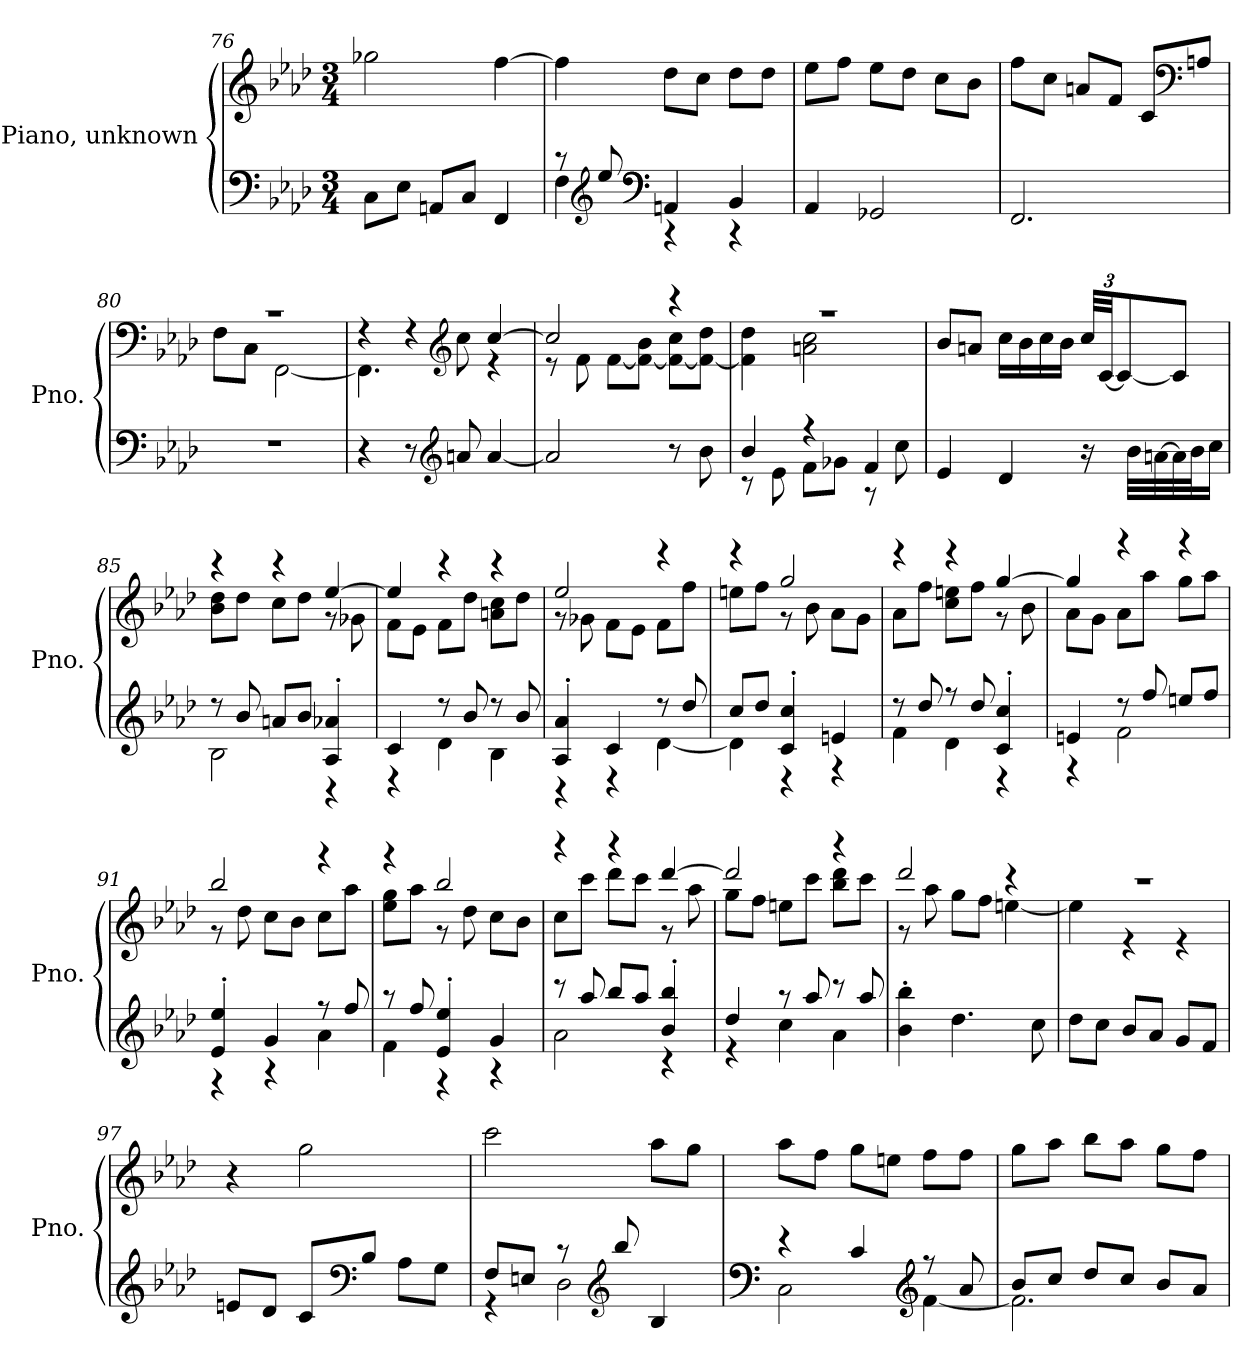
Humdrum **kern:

**kern	**kern
*part1	*part1
*staff2	*staff1
*I"Piano, unknown	*
*I'Pno.	*
*clefF4	*clefG2
*k[b-e-a-d-]	*k[b-e-a-d-]
*M3/4	*M3/4
=76	=76
8C\L	2gg-X\
8E-\J	.
8AAn/L	.
8C/J	.
4FF/	[4ff\
=77	=77
*^	*
8r	4F\	4ff\]
*clefG2	*	*
8ee-/	.	.
*clefF4	*	*
4AAn/	4r	8dd-\L
.	.	8cc\J
4BB-/	4r	8dd-\L
.	.	8dd-\J
*v	*v	*
=78	=78
4AA-/	8ee-\L
.	8ff\J
2GG-X/	8ee-\L
.	8dd-\J
.	8cc\L
.	8b-\J
!!LO:LB:g=z
=79	=79
2.FF/	8ff\L
.	8cc\J
.	8an/L
.	8f/J
.	8c/L
*	*clefF4
.	8An/J
=80	=80
*	*^
2.r	2.r	8F\L
.	.	8C\J
.	.	[2FF\
=81	=81	=81
4r	4r	4.FF\]
8r	4r	.
*clefG2	*clefG2	*
8an/	.	8cc\
[4a/	[4cc/	4r
=82	=82	=82
2a/]	2cc/]	8r
.	.	8f\
.	.	[8f\L
.	.	8f\_ 8b-\J
8r	4r	8f\_ 8cc\L
8b-\	.	8f\_ 8dd-\J
=83	=83	=83
*^	*	*
4b-/	8r	2.r	4f\] 4dd-\
.	8e-\	.	.
4r	8f\L	.	2an\ 2cc\
.	8g-X\J	.	.
4f/	8r	.	.
.	8cc\	.	.
*v	*v	*	*
*	*v	*v
!!LO:LB:g=z
=84	=84
4e-/	8b-/L
.	8an/J
4d-/	16cc\LL
.	16b-\
.	16cc\
.	16b-\JJ
*	*Xbrackettup
16r	48cc/LLL
.	[48c/JJ
.	12c/_
32b-\LLL	.
[32an\	.
32a\]	8c/J]
32b-\J	.
16cc\JJ	.
=85	=85
*^	*^
8r	2B-\	4r	8b-\ 8dd-\L
8b-/	.	.	8dd-\J
8an/L	.	4r	8cc\L
8b-/J	.	.	8dd-\J
4A-/' 4a-X/'	4r	[4ee-/	8r
.	.	.	8g-X\
=86	=86	=86	=86
4c/	4r	4ee-/]	8f\L
.	.	.	8e-\J
8r	4d-\	4r	8f\L
8b-/	.	.	8dd-\J
8r	4B-\	4r	8an\ 8cc\L
8b-/	.	.	8dd-\J
=87	=87	=87	=87
4A-/' 4a-/'	4r	2ee-/	8r
.	.	.	8g-X\
4c/	4r	.	8f\L
.	.	.	8e-\J
8r	[4d-\	4r	8f\L
8dd-/	.	.	8ff\J
!!LO:LB:g=z	!!
=88	=88	=88	=88
8cc/L	4d-\]	4r	8een\L
8dd-/J	.	.	8ff\J
4c/' 4cc/'	4r	2gg/	8r
.	.	.	8b-\
4en/	4r	.	8a-\L
.	.	.	8g\J
=89	=89	=89	=89
8r	4f\	4r	8a-\L
8dd-/	.	.	8ff\J
8r	4d-\	4r	8cc\ 8een\L
8dd-/	.	.	8ff\J
4c/' 4cc/'	4r	[4gg/	8r
.	.	.	8b-\
=90	=90	=90	=90
4en/	4r	4gg/]	8a-\L
.	.	.	8g\J
8r	2f\	4r	8a-\L
8ff/	.	.	8aa-\J
8een/L	.	4r	8gg\L
8ff/J	.	.	8aa-\J
=91	=91	=91	=91
4e-/' 4ee-/'	4r	2bb-/	8r
.	.	.	8dd-\
4g/	4r	.	8cc\L
.	.	.	8b-\J
8r	4a-\	4r	8cc\L
8ff/	.	.	8aa-\J
=92	=92	=92	=92
8r	4f\	4r	8ee-\ 8gg\L
8ff/	.	.	8aa-\J
4e-/' 4ee-/'	4r	2bb-/	8r
.	.	.	8dd-\
4g/	4r	.	8cc\L
.	.	.	8b-\J
!!LO:LB:g=z	!!
=93	=93	=93	=93
8r	2a-\	4r	8cc\L
8aa-/	.	.	8ccc\J
8bb-/L	.	4r	8ddd-\L
8aa-/J	.	.	8ccc\J
4b-/' 4bb-/'	4r	[4ddd-/	8r
.	.	.	8aa-\
=94	=94	=94	=94
4dd-/	4r	2ddd-/]	8gg\L
.	.	.	8ff\J
8r	4cc\	.	8een\L
8aa-/	.	.	8ccc\J
8r	4a-\	4r	8bb-\ 8ddd-\L
8aa-/	.	.	8ccc\J
*v	*v	*	*
=95	=95	=95
4b-\' 4bb-\'	2ddd-/	8r
.	.	8aa-\
4.dd-\	.	8gg\L
.	.	8ff\J
.	4r	[4een\
8cc\	.	.
=96	=96	=96
8dd-\L	2.r	4ee\]
8cc\J	.	.
8b-/L	.	4r
8a-/J	.	.
8g/L	.	4r
8f/J	.	.
*	*v	*v
=97	=97
8en/L	4r
8d-/J	.
8c/L	2gg\
*clefF4	*
8B-/J	.
8A-\L	.
8G\J	.
!!LO:LB:g=z
=98	=98
*^	*
8F/L	4r	2ccc\
8En/J	.	.
8r	2D-\	.
*clefG2	*	*
8bb-/	.	.
4B-/	.	8aa-\L
.	.	8gg\J
=99	=99	=99
*clefF4	*	*
4r	2C\	8aa-\L
.	.	8ff\J
4c/	.	8gg\L
.	.	8een\J
*clefG2	*	*
8r	[4f\	8ff\L
8a-/	.	8ff\J
=100	=100	=100
8b-/L	2.f\]	8gg\L
8cc/J	.	8aa-\J
8dd-/L	.	8bb-\L
8cc/J	.	8aa-\J
8b-/L	.	8gg\L
8a-/J	.	8ff\J
*v	*v	*
=	=
*-	*-
